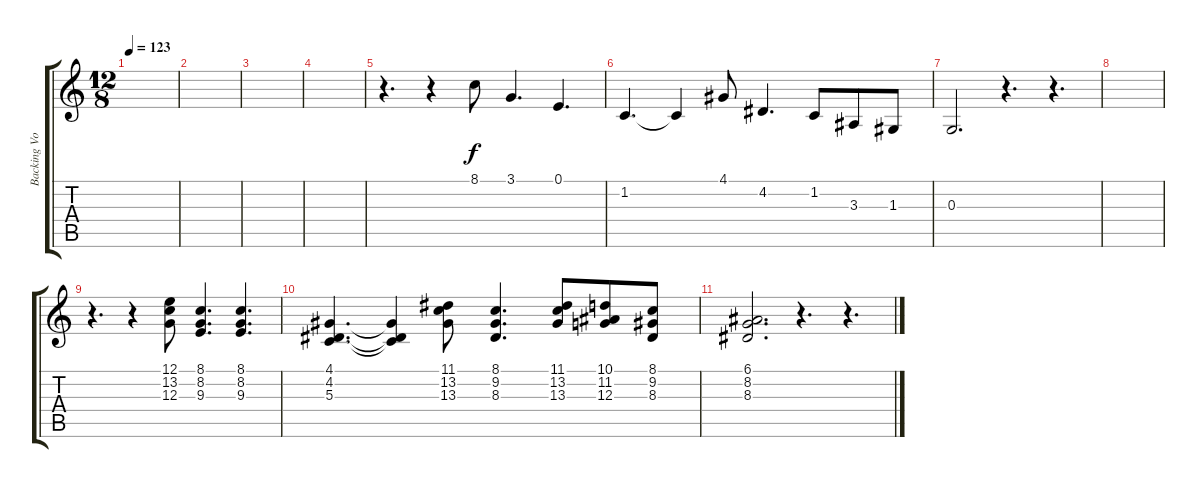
\track ("Backing Vocals" "Backing Vo") {instrument choiraahs}
\staff {score tabs}
\tuning (E4 B3 G3 D3 A2 E2) {hide}
\ts (12 8)
\tempo 123
\clef g2
\ks c
|
|
|
|
r.4{d} r.4 8.1.8 3.1.4{d} 0.1.4{d} |
1.2.4{d} 1.2{t}.4 4.1.8 4.2.4{d} 1.2.8 3.3.8 1.3.8 |
0.3.2{d} r.4{d} r.4{d} |
|
r.4{d} r.4 (12.1 13.2 12.3).8 (8.1 8.2 9.3).4{d} (8.1 8.2 9.3).4{d} |
(4.1 4.2 5.3).4{d} (4.1{t} 4.2{t} 5.3{t}).4 (11.1 13.2 13.3).8 (8.1 9.2 8.3).4{d} (11.1 13.2 13.3).8 (10.1 11.2 12.3).8 (8.1 9.2 8.3).8 |
(6.1 8.2 8.3).2{d} r.4{d} r.4{d}
